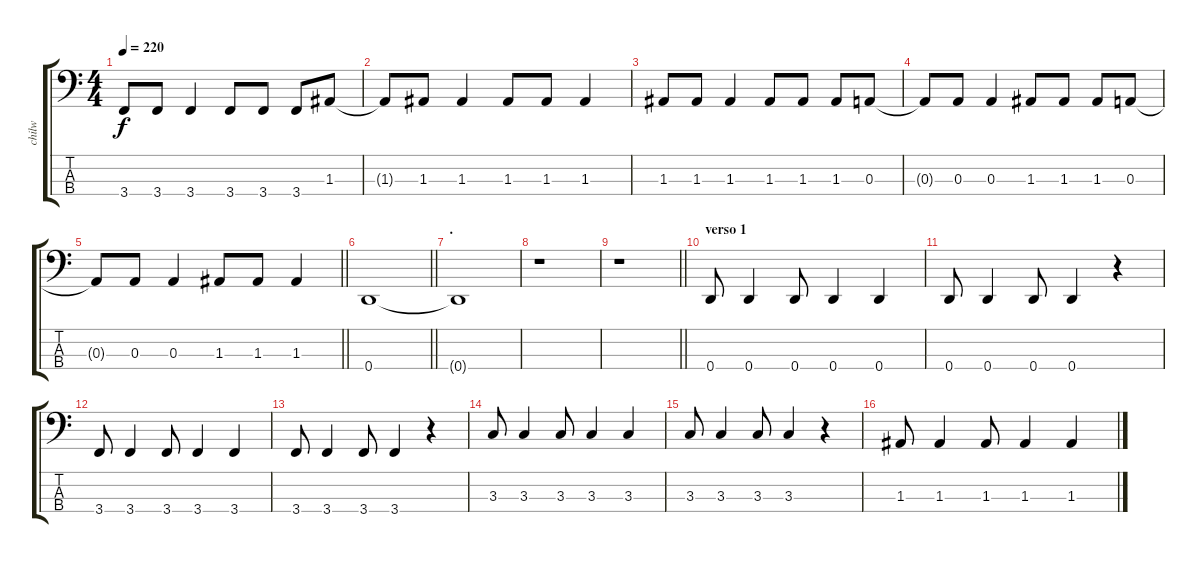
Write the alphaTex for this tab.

\track ("chilw" "chilw") {instrument electricbassfinger}
\staff {score tabs}
\tuning (G2 D2 A1 D1) {hide}
\ts (4 4)
\tempo 220
\clef f4
\ks c
3.4.8{dy f} 3.4.8 3.4.4 3.4.8 3.4.8 3.4.8 1.3.8 |
1.3{t}.8 1.3.8 1.3.4 1.3.8 1.3.8 1.3.4 |
1.3.8 1.3.8 1.3.4 1.3.8 1.3.8 1.3.8 0.3.8 |
0.3{t}.8 0.3.8 0.3.4 1.3.8 1.3.8 1.3.8 0.3.8 |
\barLineRight lightlight
0.3{t}.8 0.3.8 0.3.4 1.3.8 1.3.8 1.3.4 |
\barLineRight lightlight
0.4.1 |
\section ("" ".")
0.4{t}.1 |
r.1 |
\barLineRight lightlight
r.1 |
\section ("" "verso 1 ")
0.4.8 0.4.4 0.4.8 0.4.4 0.4.4 |
0.4.8 0.4.4 0.4.8 0.4.4 r.4 |
3.4.8 3.4.4 3.4.8 3.4.4 3.4.4 |
3.4.8 3.4.4 3.4.8 3.4.4 r.4 |
3.3.8 3.3.4 3.3.8 3.3.4 3.3.4 |
3.3.8 3.3.4 3.3.8 3.3.4 r.4 |
1.3.8 1.3.4 1.3.8 1.3.4 1.3.4
